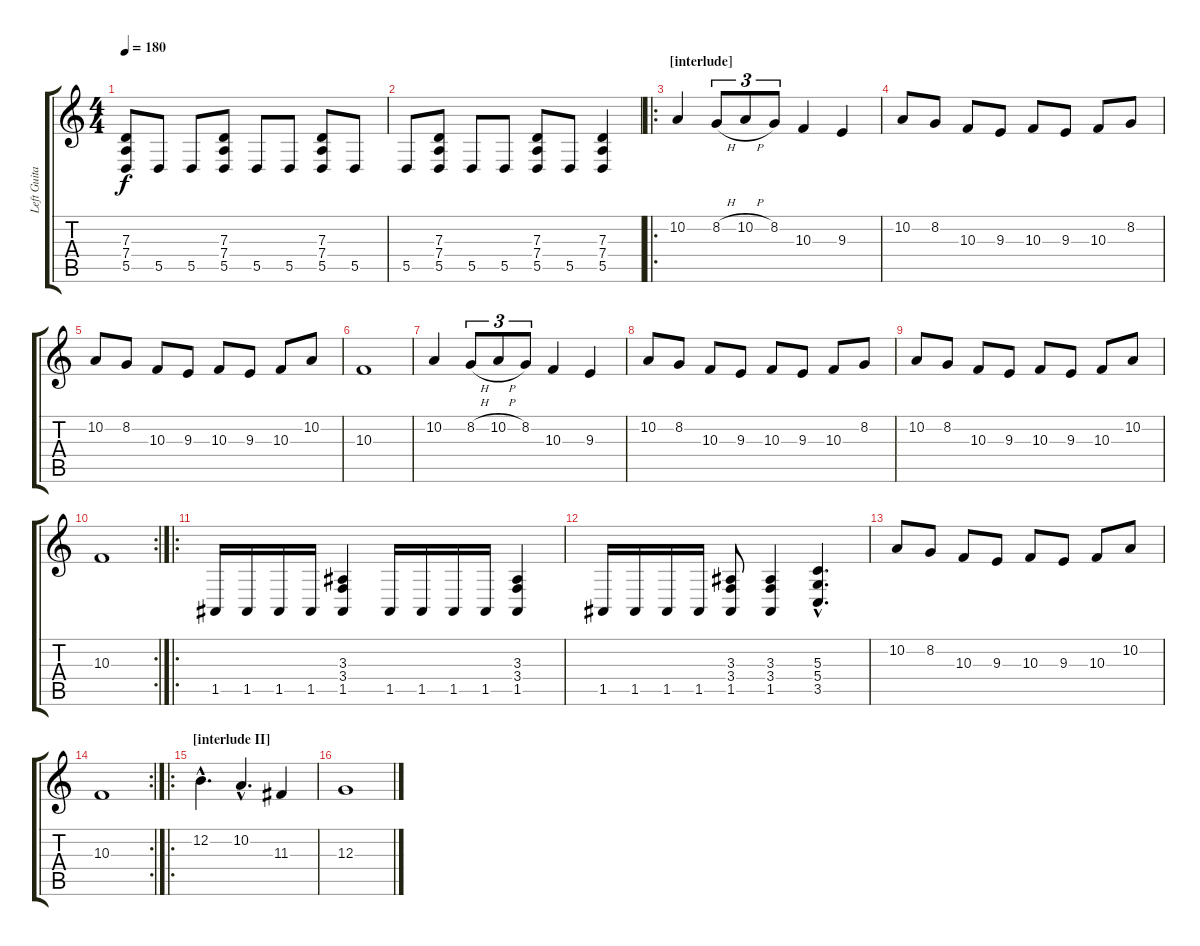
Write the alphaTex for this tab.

\track ("Left Guitar Synth" "Left Guita") {instrument pad5bowed}
\staff {score tabs}
\tuning (E4 B3 G3 D3 A2 E2) {hide}
\ts (4 4)
\tempo 180
\clef g2
\ks c
(7.3 7.4 5.5).8{dy f} 5.5.8 5.5.8 (7.3 7.4 5.5).8 5.5.8 5.5.8 (7.3 7.4 5.5).8 5.5.8 |
5.5.8 (7.3 7.4 5.5).8 5.5.8 5.5.8 (7.3 7.4 5.5).8 5.5.8 (7.3 7.4 5.5).4 |
\ro
\section ("" "[interlude]")
10.2.4 8.2{h}.8{tu (3 2)} 10.2{h}.8{tu (3 2)} 8.2.8{tu (3 2)} 10.3.4 9.3.4 |
10.2.8 8.2.8 10.3.8 9.3.8 10.3.8 9.3.8 10.3.8 8.2.8 |
10.2.8 8.2.8 10.3.8 9.3.8 10.3.8 9.3.8 10.3.8 10.2.8 |
10.3.1 |
10.2.4 8.2{h}.8{tu (3 2)} 10.2{h}.8{tu (3 2)} 8.2.8{tu (3 2)} 10.3.4 9.3.4 |
10.2.8 8.2.8 10.3.8 9.3.8 10.3.8 9.3.8 10.3.8 8.2.8 |
10.2.8 8.2.8 10.3.8 9.3.8 10.3.8 9.3.8 10.3.8 10.2.8 |
\rc 2
10.3.1 |
\ro
1.5.16 1.5.16 1.5.16 1.5.16 (3.3 3.4 1.5).4 1.5.16 1.5.16 1.5.16 1.5.16 (3.3 3.4 1.5).4 |
1.5.16 1.5.16 1.5.16 1.5.16 (3.3 3.4 1.5).8 (3.3 3.4 1.5).4 (5.3{hac} 5.4{hac} 3.5{hac}).4{d} |
10.2.8 8.2.8 10.3.8 9.3.8 10.3.8 9.3.8 10.3.8 10.2.8 |
\rc 2
10.3.1 |
\ro
\section ("" "[interlude II]")
12.2{hac}.4{d} 10.2{hac}.4{d} 11.3.4 |
12.3.1
